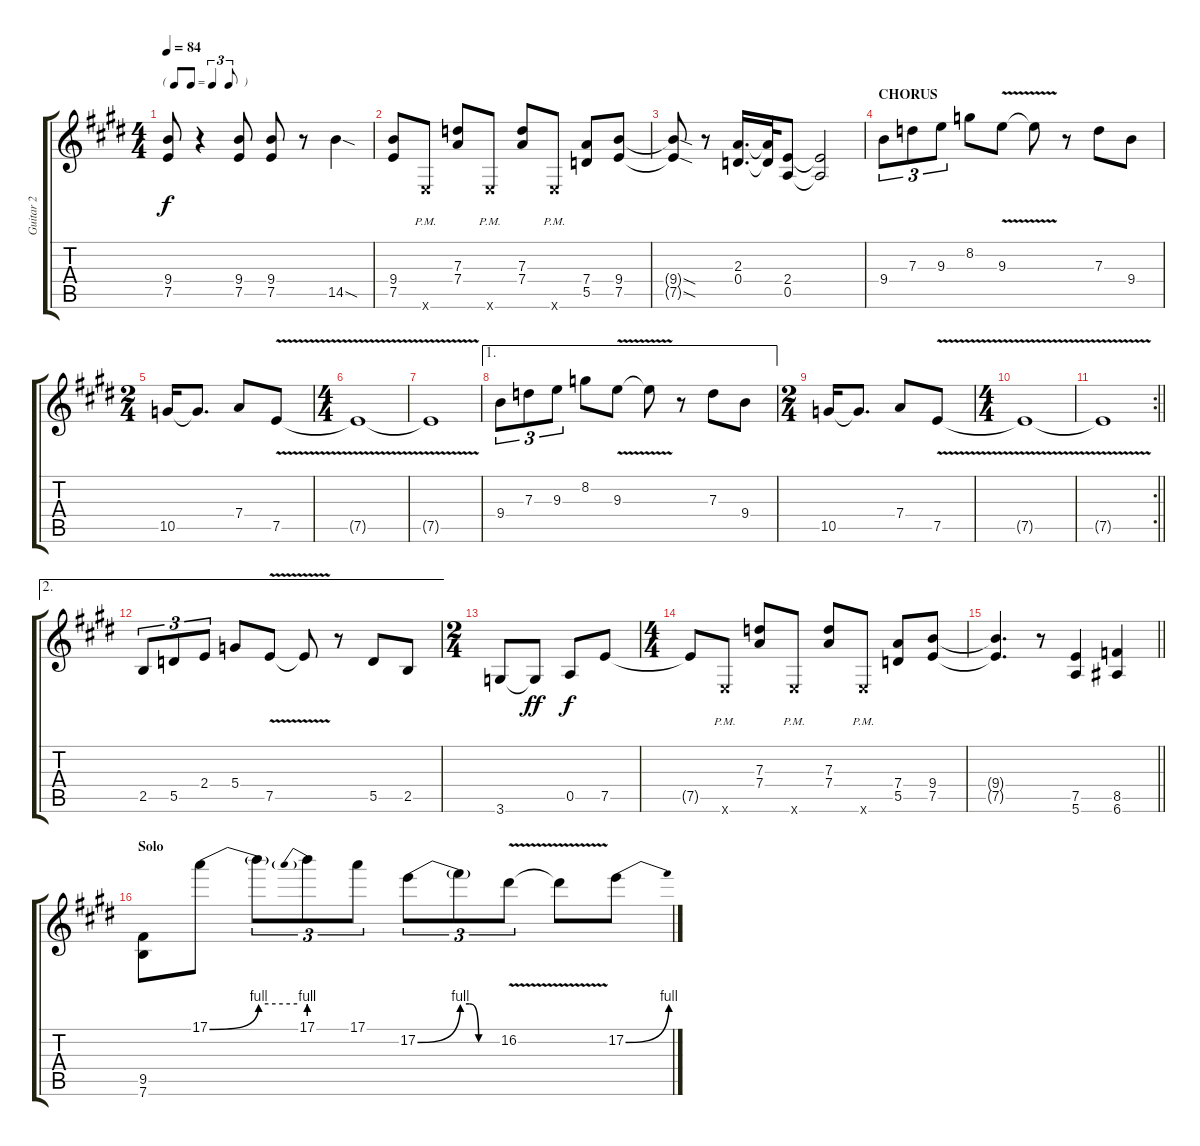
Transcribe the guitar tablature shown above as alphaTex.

\track ("Guitar 2" "Guitar 2") {instrument electricguitarclean}
\staff {score tabs}
\tuning (E4 B3 G3 D3 A2 E2) {hide}
\ts (4 4)
\tf triplet8th
\tempo 84
\clef g2
\ks e
(9.4 7.5).8{dy f} r.4 (9.4 7.5).8 (9.4 7.5).8 r.8 14.5{sod}.4 |
(9.4 7.5).8 0.6{pm x}.8 (7.3 7.4).8 0.6{pm x}.8 (7.3 7.4).8 0.6{pm x}.8 (7.4 5.5).8 (9.4 7.5).8 |
(9.4{sod t} 7.5{sod t}).8 r.8 (2.3 0.4).16{d} (2.3{t} 0.4{t}).32 (2.4 0.5).8 (2.4{t} 0.5{t}).2 |
\section ("" "CHORUS")
9.4.8{tu (3 2)} 7.3.8{tu (3 2)} 9.3.8{tu (3 2)} 8.2.8 9.3{v}.8 9.3{v t}.8 r.8 7.3.8 9.4.8 |
\ts (2 4)
10.5.16 10.5{be (hold 0 0 60 0) t}.8{d} 7.4.8 7.5{v}.8 |
\ts (4 4)
7.5{v t}.1 |
7.5{v t}.1 |
\ae 1
9.4.8{tu (3 2)} 7.3.8{tu (3 2)} 9.3.8{tu (3 2)} 8.2.8 9.3{v}.8 9.3{v t}.8 r.8 7.3.8 9.4.8 |
\ts (2 4)
10.5.16 10.5{be (hold 0 0 60 0) t}.8{d} 7.4.8 7.5{v}.8 |
\ts (4 4)
7.5{v t}.1 |
\rc 2
\barLineRight lightlight
7.5{v t}.1 |
\ae 2
2.5.8{tu (3 2)} 5.5.8{tu (3 2)} 2.4.8{tu (3 2)} 5.4.8 7.5{v}.8 7.5{v t}.8 r.8 5.5.8 2.5.8 |
\ts (2 4)
3.6.8 3.6{be (hold 0 0 60 0) t}.8{dy ff} 0.5.8{dy f} 7.5.8 |
\ts (4 4)
7.5{t}.8 0.6{pm x}.8 (7.3 7.4).8 0.6{pm x}.8 (7.3 7.4).8 0.6{pm x}.8 (7.4 5.5).8 (9.4 7.5).8 |
\barLineRight lightlight
(9.4{t} 7.5{t}).4{d} r.8 (7.5 5.6).4 (8.5 6.6).4 |
\section ("" "Solo")
(9.5 7.6).8 17.1{be (bend 0 0 60 4)}.8 17.1{be (hold 0 4 60 4) t}.8{tu (3 2)} 17.1{be (prebend 0 4 60 4)}.8{tu (3 2)} 17.1.8{tu (3 2)} 17.2{be (bend 0 0 60 4)}.8{tu (3 2)} 17.2{be (custom 0 4 15 4 30 0 60 0) t}.8{tu (3 2)} 16.2{v}.8{tu (3 2)} 16.2{v t}.8 17.2{be (bend 0 0 60 4)}.8
